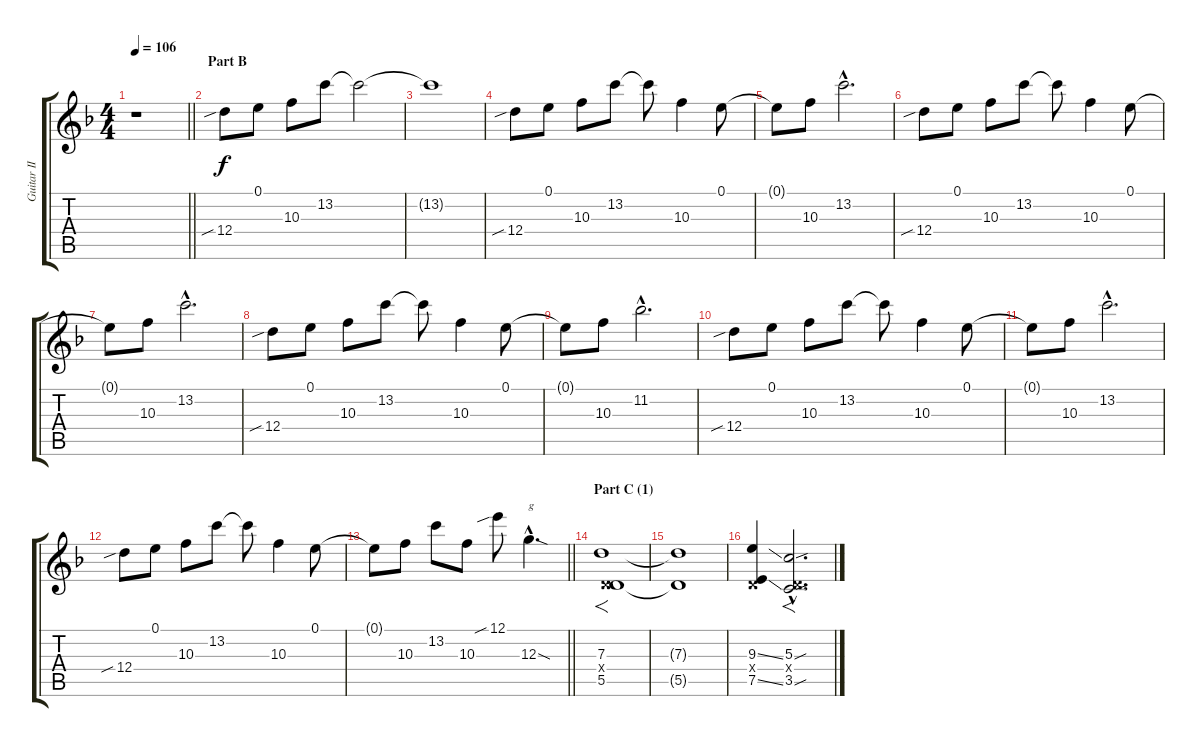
\track ("Guitar II (Sugizo)" "Guitar II ") {instrument distortionguitar}
\staff {score tabs}
\tuning (E4 B3 G3 D3 A2 E2) {hide}
\ts (4 4)
\tempo 106
\clef g2
\barLineRight lightlight
\ks f
r.1{dy f} |
\section ("" "Part B")
12.4{sib}.8 0.1.8 10.3.8 13.2.8 13.2{t}.2 |
13.2{t}.1 |
12.4{sib}.8 0.1.8 10.3.8 13.2.8 13.2{t}.8 10.3.4 0.1.8 |
0.1{t}.8 10.3.8 13.2{hac}.2{d} |
12.4{sib}.8 0.1.8 10.3.8 13.2.8 13.2{t}.8 10.3.4 0.1.8 |
0.1{t}.8 10.3.8 13.2{hac}.2{d} |
12.4{sib}.8 0.1.8 10.3.8 13.2.8 13.2{t}.8 10.3.4 0.1.8 |
0.1{t}.8 10.3.8 11.2{hac}.2{d} |
12.4{sib}.8 0.1.8 10.3.8 13.2.8 13.2{t}.8 10.3.4 0.1.8 |
0.1{t}.8 10.3.8 13.2{hac}.2{d} |
12.4{sib}.8 0.1.8 10.3.8 13.2.8 13.2{t}.8 10.3.4 0.1.8 |
\barLineRight lightlight
0.1{t}.8 10.3.8 13.2.8 10.3.8 12.1{sib}.8 12.3{sod hac}.4{d txt "g"} |
\section ("" "Part C (1)")
(7.3 0.4{x} 5.5).1{f} |
(7.3{t} 5.5{t}).1 |
(9.3{ss} 0.4{x} 7.5{ss}).4 (5.3{sou hac} 0.4{hac x} 3.5{sou hac}).2{f d}
